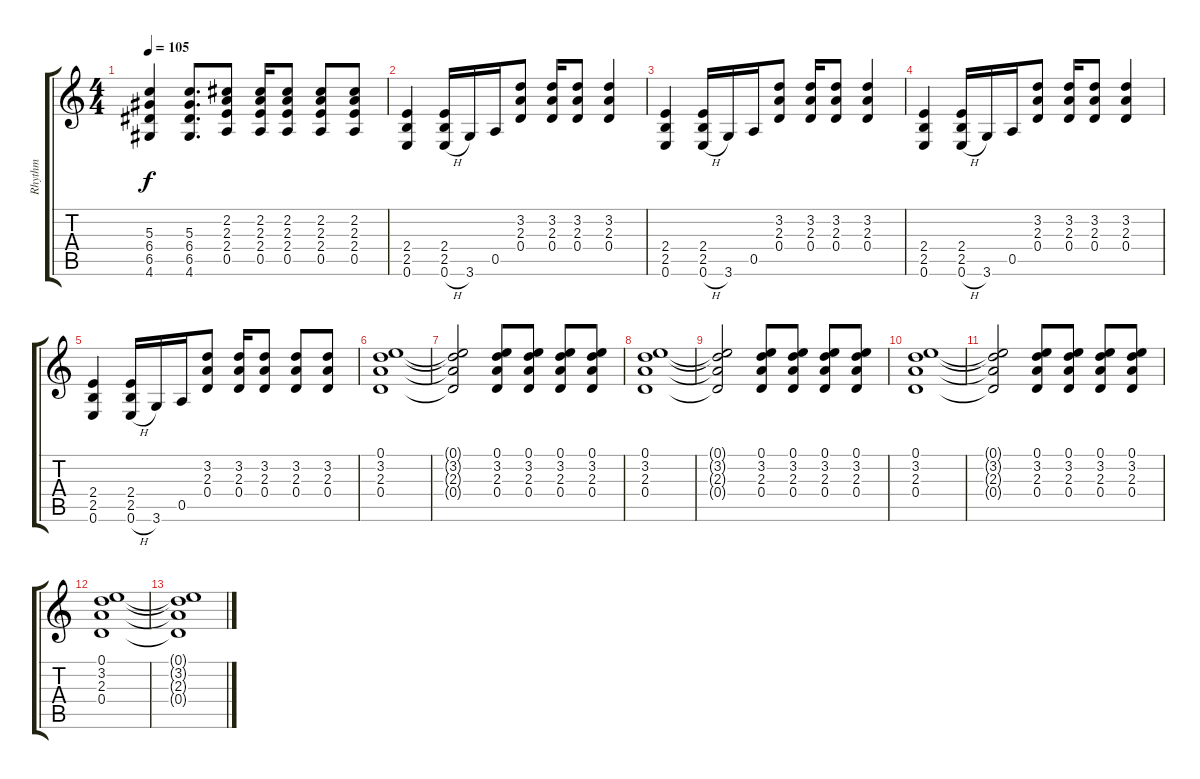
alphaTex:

\track ("Rhythm" "Rhythm") {instrument overdrivenguitar}
\staff {score tabs}
\tuning (E4 B3 G3 D3 A2 E2) {hide}
\ts (4 4)
\tempo 105
\clef g2
\ks c
(5.3 6.4 6.5 4.6).4{dy f} (5.3 6.4 6.5 4.6).8{d} (2.2 2.3 2.4 0.5).8 (2.2 2.3 2.4 0.5).16 (2.2 2.3 2.4 0.5).8 (2.2 2.3 2.4 0.5).8 (2.2 2.3 2.4 0.5).8 |
(2.4 2.5 0.6).4{volume 13} (2.4 2.5 0.6{h}).16 3.6.16 0.5.16 (3.2 2.3 0.4).8 (3.2 2.3 0.4).16 (3.2 2.3 0.4).8 (3.2 2.3 0.4).4 |
(2.4 2.5 0.6).4 (2.4 2.5 0.6{h}).16 3.6.16 0.5.16 (3.2 2.3 0.4).8 (3.2 2.3 0.4).16 (3.2 2.3 0.4).8 (3.2 2.3 0.4).4 |
(2.4 2.5 0.6).4 (2.4 2.5 0.6{h}).16 3.6.16 0.5.16 (3.2 2.3 0.4).8 (3.2 2.3 0.4).16 (3.2 2.3 0.4).8 (3.2 2.3 0.4).4 |
(2.4 2.5 0.6).4 (2.4 2.5 0.6{h}).16 3.6.16 0.5.16 (3.2 2.3 0.4).8 (3.2 2.3 0.4).16 (3.2 2.3 0.4).8 (3.2 2.3 0.4).8 (3.2 2.3 0.4).8 |
(0.1 3.2 2.3 0.4).1 |
(0.1{t} 3.2{t} 2.3{t} 0.4{t}).2 (0.1 3.2 2.3 0.4).8 (0.1 3.2 2.3 0.4).8 (0.1 3.2 2.3 0.4).8 (0.1 3.2 2.3 0.4).8 |
(0.1 3.2 2.3 0.4).1 |
(0.1{t} 3.2{t} 2.3{t} 0.4{t}).2 (0.1 3.2 2.3 0.4).8 (0.1 3.2 2.3 0.4).8 (0.1 3.2 2.3 0.4).8 (0.1 3.2 2.3 0.4).8 |
(0.1 3.2 2.3 0.4).1 |
(0.1{t} 3.2{t} 2.3{t} 0.4{t}).2 (0.1 3.2 2.3 0.4).8 (0.1 3.2 2.3 0.4).8 (0.1 3.2 2.3 0.4).8 (0.1 3.2 2.3 0.4).8 |
(0.1 3.2 2.3 0.4).1 |
(0.1{t} 3.2{t} 2.3{t} 0.4{t}).1
